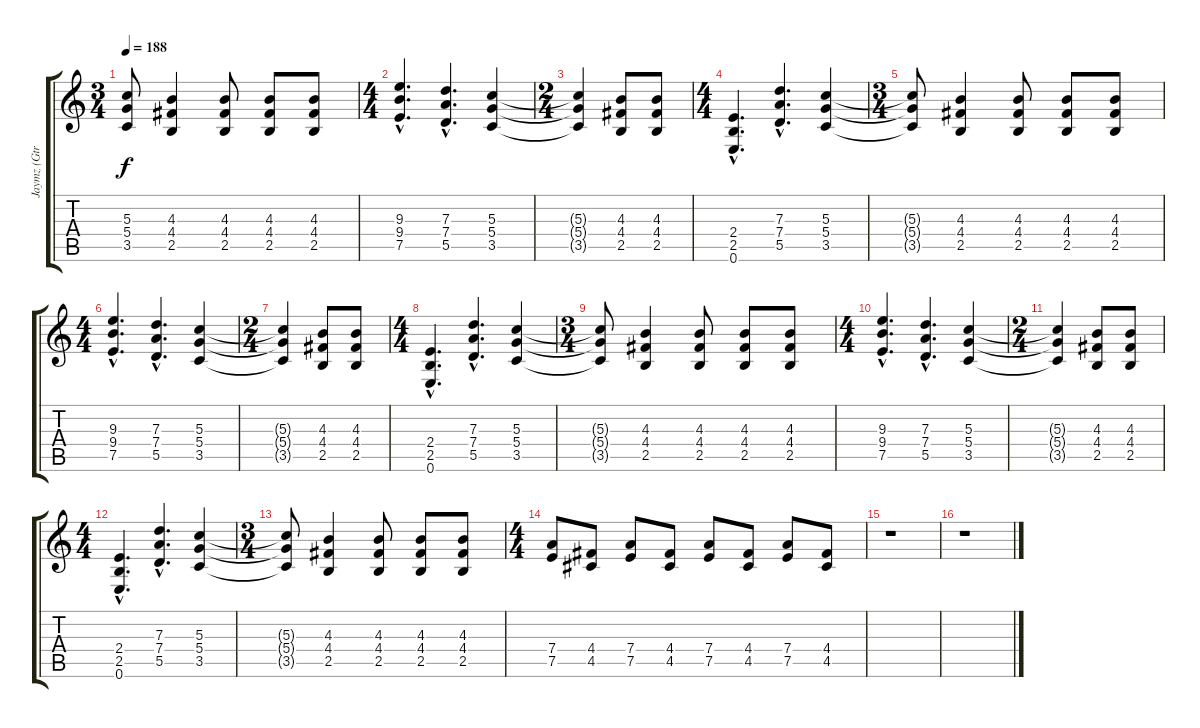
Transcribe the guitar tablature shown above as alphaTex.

\track ("Jaymz (Gtr 2)" "Jaymz (Gtr") {instrument distortionguitar}
\staff {score tabs}
\tuning (E4 B3 G3 D3 A2 E2) {hide}
\ts (3 4)
\tempo 188
\clef g2
\ks c
(5.3{t} 5.4{t} 3.5{t}).8{dy f} (4.3 4.4 2.5).4 (4.3 4.4 2.5).8 (4.3 4.4 2.5).8 (4.3 4.4 2.5).8 |
\ts (4 4)
(9.3{hac} 9.4{hac} 7.5{hac}).4{d} (7.3{hac} 7.4{hac} 5.5{hac}).4{d} (5.3 5.4 3.5).4 |
\ts (2 4)
(5.3{t} 5.4{t} 3.5{t}).4 (4.3 4.4 2.5).8 (4.3 4.4 2.5).8 |
\ts (4 4)
(2.4{hac} 2.5{hac} 0.6{hac}).4{d} (7.3{hac} 7.4{hac} 5.5{hac}).4{d} (5.3 5.4 3.5).4 |
\ts (3 4)
(5.3{t} 5.4{t} 3.5{t}).8 (4.3 4.4 2.5).4 (4.3 4.4 2.5).8 (4.3 4.4 2.5).8 (4.3 4.4 2.5).8 |
\ts (4 4)
(9.3{hac} 9.4{hac} 7.5{hac}).4{d} (7.3{hac} 7.4{hac} 5.5{hac}).4{d} (5.3 5.4 3.5).4 |
\ts (2 4)
(5.3{t} 5.4{t} 3.5{t}).4 (4.3 4.4 2.5).8 (4.3 4.4 2.5).8 |
\ts (4 4)
(2.4{hac} 2.5{hac} 0.6{hac}).4{d} (7.3{hac} 7.4{hac} 5.5{hac}).4{d} (5.3 5.4 3.5).4 |
\ts (3 4)
(5.3{t} 5.4{t} 3.5{t}).8 (4.3 4.4 2.5).4 (4.3 4.4 2.5).8 (4.3 4.4 2.5).8 (4.3 4.4 2.5).8 |
\ts (4 4)
(9.3{hac} 9.4{hac} 7.5{hac}).4{d} (7.3{hac} 7.4{hac} 5.5{hac}).4{d} (5.3 5.4 3.5).4 |
\ts (2 4)
(5.3{t} 5.4{t} 3.5{t}).4 (4.3 4.4 2.5).8 (4.3 4.4 2.5).8 |
\ts (4 4)
(2.4{hac} 2.5{hac} 0.6{hac}).4{d} (7.3{hac} 7.4{hac} 5.5{hac}).4{d} (5.3 5.4 3.5).4 |
\ts (3 4)
(5.3{t} 5.4{t} 3.5{t}).8 (4.3 4.4 2.5).4 (4.3 4.4 2.5).8 (4.3 4.4 2.5).8 (4.3 4.4 2.5).8 |
\ts (4 4)
(7.4 7.5).8 (4.4 4.5).8 (7.4 7.5).8 (4.4 4.5).8 (7.4 7.5).8 (4.4 4.5).8 (7.4 7.5).8 (4.4 4.5).8 |
r.1 |
r.1
